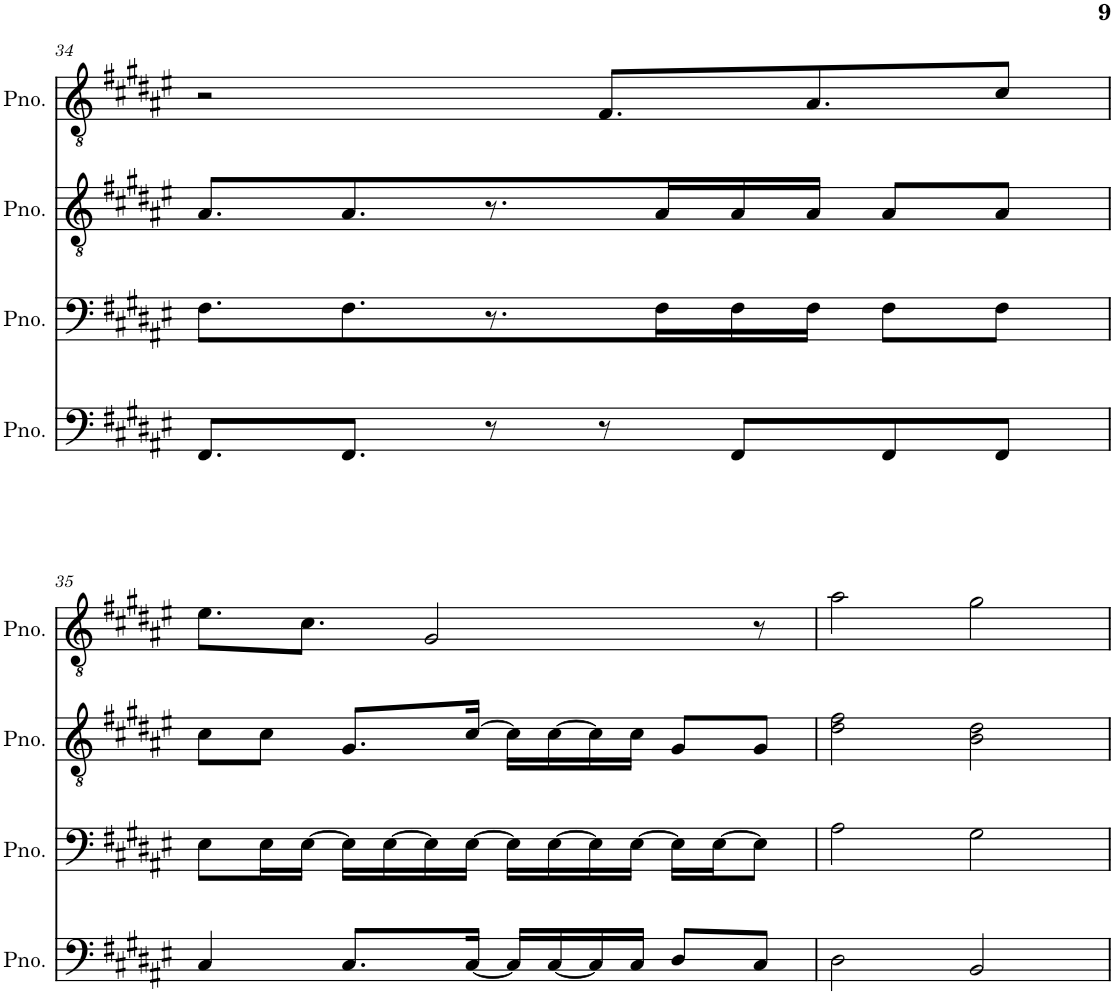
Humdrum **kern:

**kern	**kern	**kern	**kern
*part4	*part3	*part2	*part1
*staff4	*staff3	*staff2	*staff1
*I"Piano	*I"Piano	*I"Piano	*I"Piano
*I'Pno.	*I'Pno.	*I'Pno.	*I'Pno.
!!LO:PB:g=z
*clefF4	*clefF4	*clefGv2	*clefGv2
*k[f#c#g#d#a#e#]	*k[f#c#g#d#a#e#]	*k[f#c#g#d#a#e#]	*k[f#c#g#d#a#e#]
*M4/4	*M4/4	*M4/4	*M4/4
*met(c)	*met(c)	*met(c)	*met(c)
=34	=34	=34	=34
8.FF#/L	8.F#\L	8.A#/L	2r
8.FF#/J	8.F#\	8.A#/	.
8r	8.r	8.r	.
8r	.	.	8.F#/L
.	16F#\L	16A#/L	.
8FF#/L	16F#\	16A#/	.
.	16F#\JJ	16A#/JJ	8.A#/
8FF#/	8F#\L	8A#/L	.
8FF#/J	8F#\J	8A#/J	8c#/J
!!LO:LB:g=z
=35	=35	=35	=35
4C#/	8E#\L	8c#\L	8.e#\L
.	16E#\L	8c#\J	.
.	[>16E#\JJ	.	8.c#\J
8.C#/L	16E#\LL]	8.G#/L	.
.	[>16E#\	.	.
.	16E#\]	.	2G#/
[<16C#/Jk	[>16E#\JJ	[>16c#/Jk	.
16C#/LL]	16E#\LL]	16c#\LL]	.
[<16C#/	[>16E#\	[>16c#\	.
16C#/]	16E#\]	16c#\]	.
16C#/JJ	[>16E#\JJ	16c#\JJ	.
8D#/L	16E#\LL]	8G#/L	.
.	[>16E#\J	.	.
8C#/J	8E#\J]	8G#/J	8r
=36	=36	=36	=36
2D#\	2A#\	2d#\ 2f#\	2a#\
2BB/	2G#\	2B\ 2d#\	2g#\
=	=	=	=
*-	*-	*-	*-
